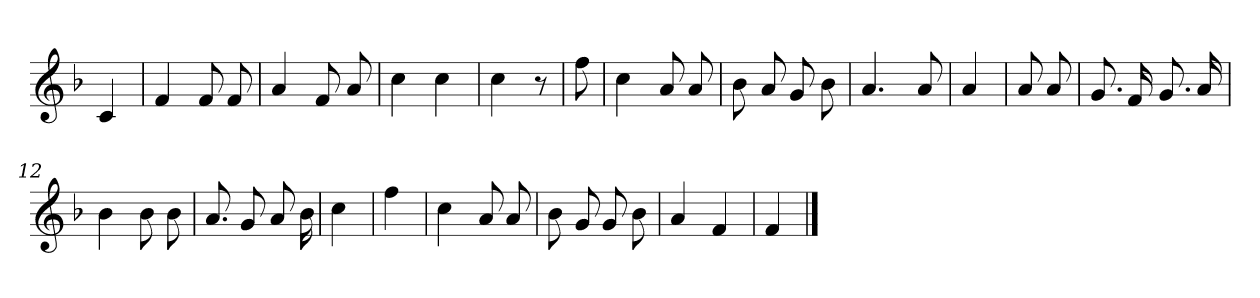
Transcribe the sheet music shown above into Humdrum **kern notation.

**kern
*part1
*staff1
*clefG2
*k[b-]
*F:
=
4c
=1
4f
8f
8f
=2
4a
8f
8a
=3
4cc
4cc
=4
4cc
8r
=5
8ff
=6
4cc
8a
8a
=7
8b-
8a
8g
8b-
=8
4.a
8a
=9
4a
=10
8a
8a
=11
8.g
16f
8.g
16a
=12
4b-
8b-
8b-
=13
8.a
8g
8a
16b-
=14
4cc
=15
4ff
=16
4cc
8a
8a
=17
8b-
8g
8g
8b-
=18
4a
4f
=19
4f
==
*-
